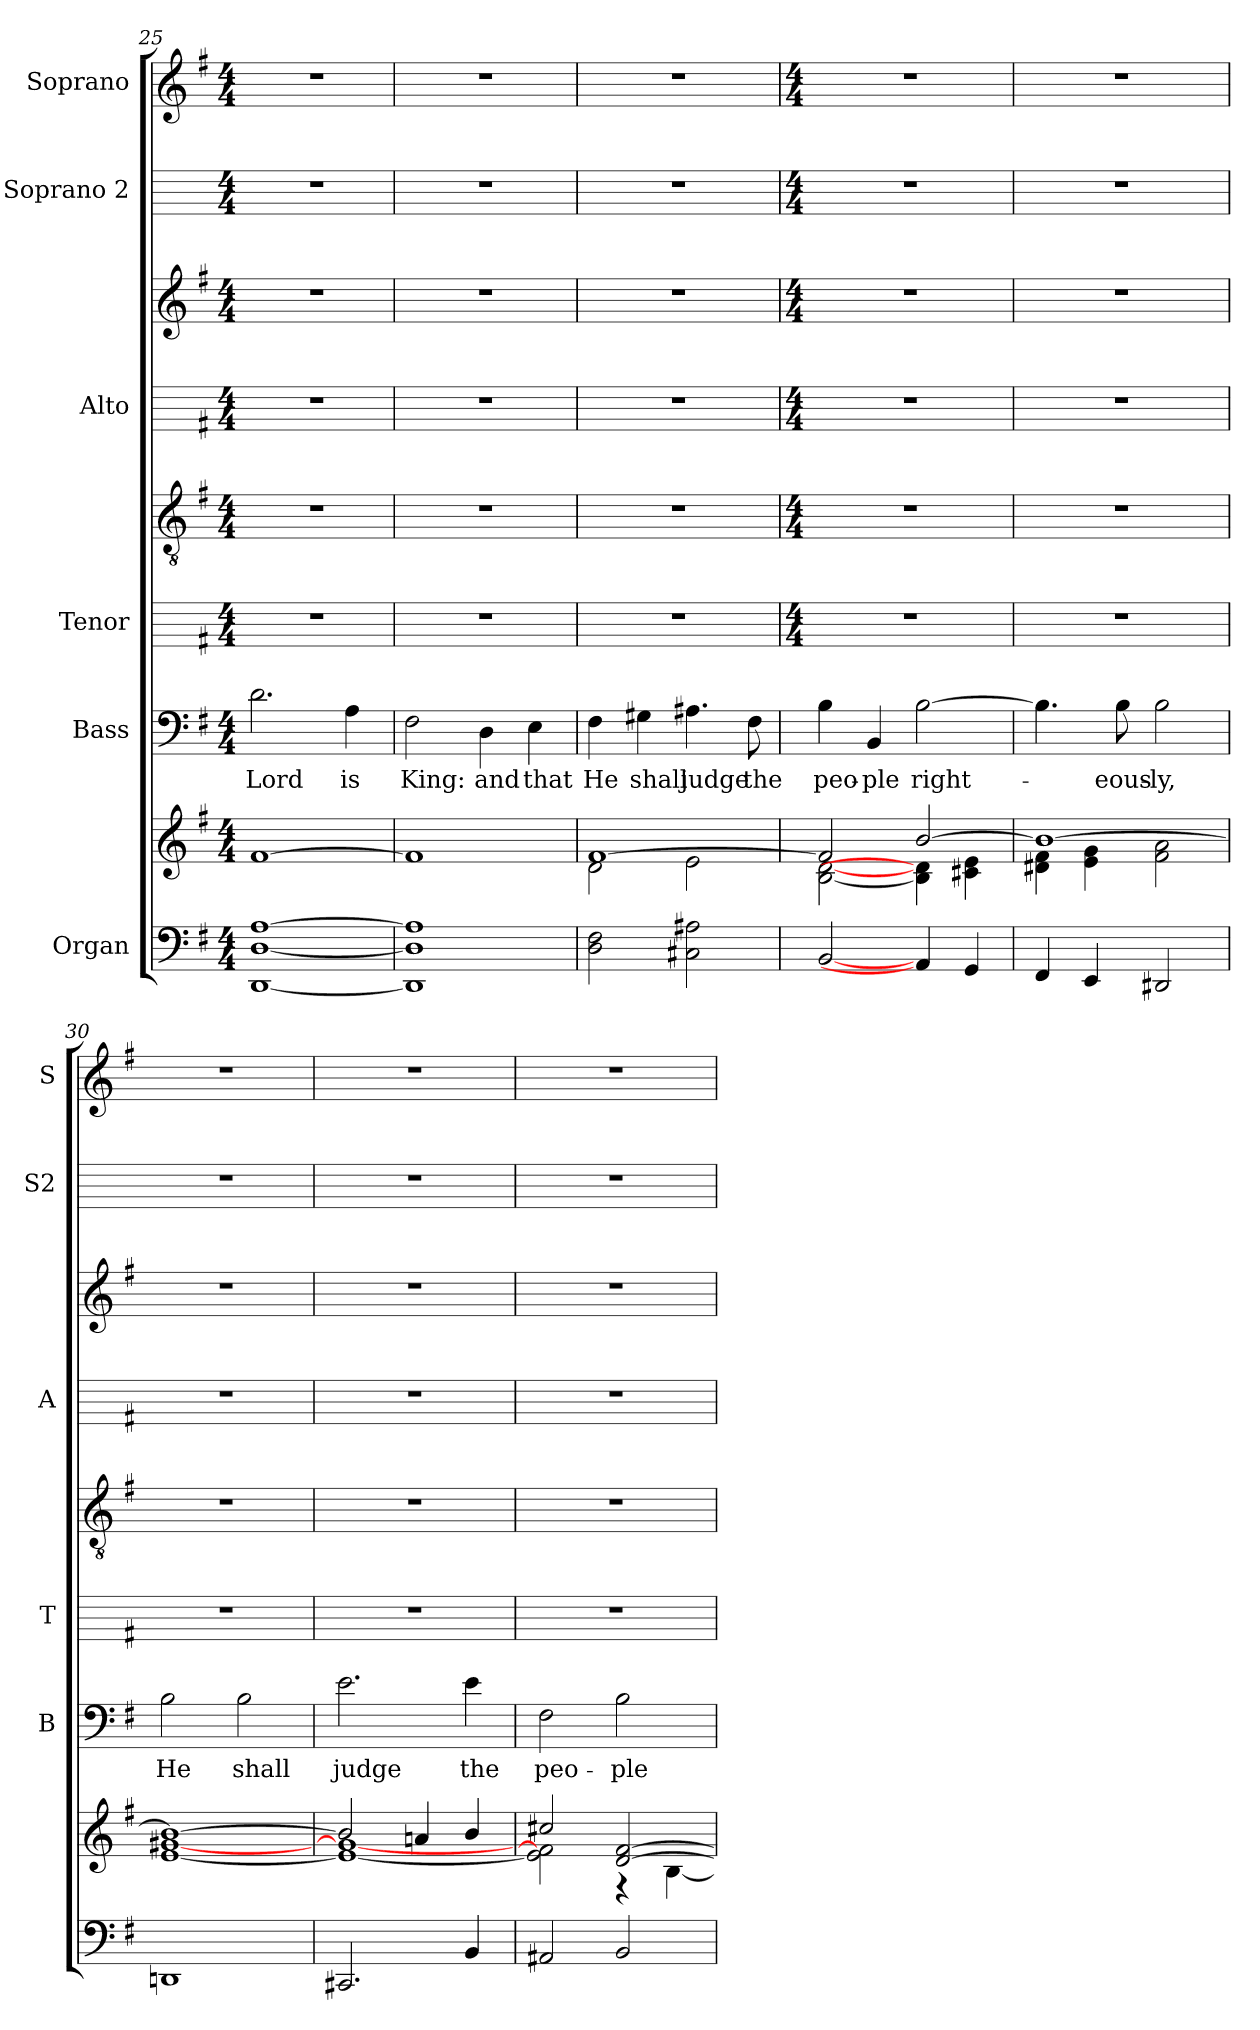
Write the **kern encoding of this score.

**kern	**kern	**kern	**text	**kern	**kern	**kern	**kern	**kern	**kern
*part6	*part6	*part5	*part5	*part4	*part4	*part3	*part3	*part2	*part1
*staff9	*staff8	*staff7	*staff7	*staff6	*staff5	*staff4	*staff3	*staff2	*staff1
*I"Organ	*	*I"Bass	*	*I"Tenor	*	*I"Alto	*	*I"Soprano 2	*I"Soprano
*	*	*I'B	*	*I'T	*	*I'A	*	*I'S2	*I'S
*clefF4	*clefG2	*clefF4	*	*	*clefGv2	*	*clefG2	*	*clefG2
*k[f#]	*k[f#]	*k[f#]	*	*k[f#]	*k[f#]	*k[f#]	*k[f#]	*	*k[f#]
*G:	*G:	*G:	*	*G:	*G:	*G:	*G:	*	*G:
*M4/4	*M4/4	*M4/4	*	*M4/4	*M4/4	*M4/4	*M4/4	*M4/4	*M4/4
=25	=25	=25	=25	=25	=25	=25	=25	=25	=25
*	*^	*	*	*	*	*	*	*	*
!	!	!	!	!LO:LY:b	!	!	!	!	!	!
[1DD [1D [1A	[1f#/	1ryy	2.d	Lord	1r	1r	1r	1r	1r	1r
!	!	!	!	!LO:LY:b	!	!	!	!	!	!
.	.	.	4A	is	.	.	.	.	.	.
=26	=26	=26	=26	=26	=26	=26	=26	=26	=26	=26
!	!	!	!	!LO:LY:b	!	!	!	!	!	!
1DD] 1D] 1A]	1f#/]	1ryy	2F#	King:	1r	1r	1r	1r	1r	1r
!	!	!	!	!LO:LY:b	!	!	!	!	!	!
.	.	.	4D	and	.	.	.	.	.	.
!	!	!	!	!LO:LY:b	!	!	!	!	!	!
.	.	.	4E	that	.	.	.	.	.	.
=27	=27	=27	=27	=27	=27	=27	=27	=27	=27	=27
!	!	!	!	!LO:LY:b	!	!	!	!	!	!
2D 2F#	[1f#/	2d\	4F#	He	1r	1r	1r	1r	1r	1r
!	!	!	!	!LO:LY:b	!	!	!	!	!	!
.	.	.	4G#X	shall	.	.	.	.	.	.
!	!	!	!	!LO:LY:b	!	!	!	!	!	!
2C#X 2A#X	.	2e\	4.A#X	judge	.	.	.	.	.	.
!	!	!	!	!LO:LY:b	!	!	!	!	!	!
.	.	.	8F#	the	.	.	.	.	.	.
!!LO:LB:g=z
=28	=28	=28	=28	=28	=28	=28	=28	=28	=28	=28
*	*	*	*	*	*M4/4	*M4/4	*M4/4	*M4/4	*M4/4	*M4/4
!	!	!	!	!LO:LY:b	!	!	!	!	!	!
[2BB	2f#/]	[2B\ [2d\	4B	peo-	1r	1r	1r	1r	1r	1r
!	!	!	!	!LO:LY:b	!	!	!	!	!	!
.	.	.	4BB	-ple	.	.	.	.	.	.
!	!	!	!	!LO:LY:b	!	!	!	!	!	!
4AA]	[2b/	4B\] 4d#\]	[2B	right-	.	.	.	.	.	.
4GG/	.	4c#X\ 4e\	.	.	.	.	.	.	.	.
=29	=29	=29	=29	=29	=29	=29	=29	=29	=29	=29
4FF#	1b/_	4d#X\ 4f#\	4.B]	.	1r	1r	1r	1r	1r	1r
4EE	.	4e\ 4g\	.	.	.	.	.	.	.	.
!	!	!	!	!LO:LY:b	!	!	!	!	!	!
.	.	.	8B	eous-	.	.	.	.	.	.
!	!	!	!	!LO:LY:b	!	!	!	!	!	!
2DD#X	.	2f#\ 2a\	2B	-ly,	.	.	.	.	.	.
=30	=30	=30	=30	=30	=30	=30	=30	=30	=30	=30
!	!	!	!	!LO:LY:b	!	!	!	!	!	!
1DDn	1b/_	[1e\ [1g#X\	2B	He	1r	1r	1r	1r	1r	1r
!	!	!	!	!LO:LY:b	!	!	!	!	!	!
.	.	.	2B	shall	.	.	.	.	.	.
=31	=31	=31	=31	=31	=31	=31	=31	=31	=31	=31
!	!	!	!	!LO:LY:b	!	!	!	!	!	!
2.CC#X	2b/]	1e\_ 1g\_	2.e	judge	1r	1r	1r	1r	1r	1r
.	4an/	.	.	.	.	.	.	.	.	.
!	!	!	!	!LO:LY:b	!	!	!	!	!	!
4BB	4b/	.	4e	the	.	.	.	.	.	.
=32	=32	=32	=32	=32	=32	=32	=32	=32	=32	=32
!	!	!	!	!LO:LY:b	!	!	!	!	!	!
2AA#X	2cc#X/	2e\] 2f#\]	2F#	peo-	1r	1r	1r	1r	1r	1r
!	!	!	!	!LO:LY:b	!	!	!	!	!	!
2BB	[2d/ [2f#/	4r	2B	-ple	.	.	.	.	.	.
.	.	[4B\	.	.	.	.	.	.	.	.
*	*v	*v	*	*	*	*	*	*	*	*
=	=	=	=	=	=	=	=	=	=
*-	*-	*-	*-	*-	*-	*-	*-	*-	*-
